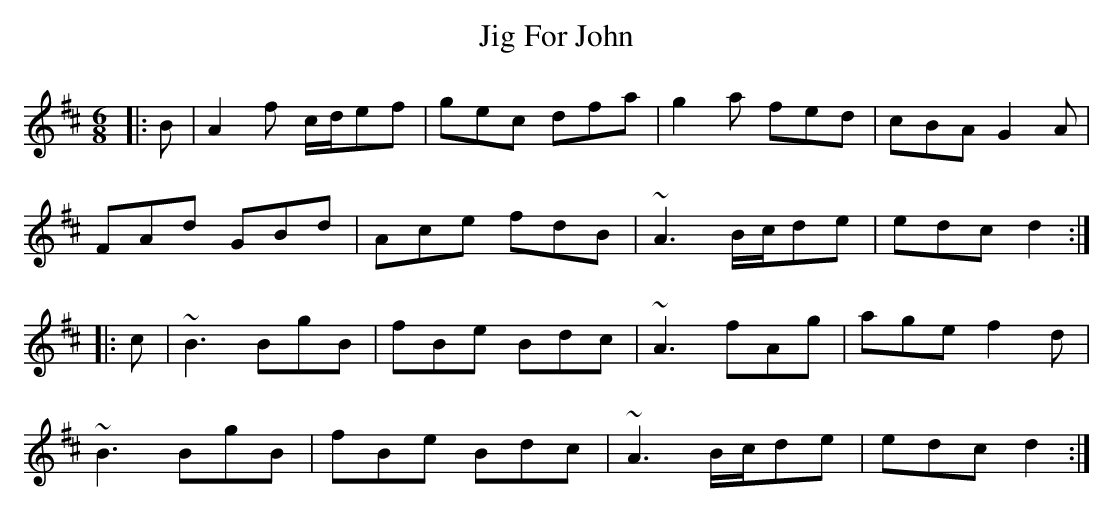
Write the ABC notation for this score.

X:1
T: Jig For John
M: 6/8
L: 1/8
K:Dmaj
|:B | A2f c/d/ef | gec dfa | g2a fed | cBA G2A |
FAd GBd | Ace fdB | ~A3 B/c/de | edc d2 :|
|:c | ~B3 BgB| fBe Bdc | ~A3 fAg | age f2d |
~B3 BgB| fBe Bdc | ~A3 B/c/de | edc d2 :|
